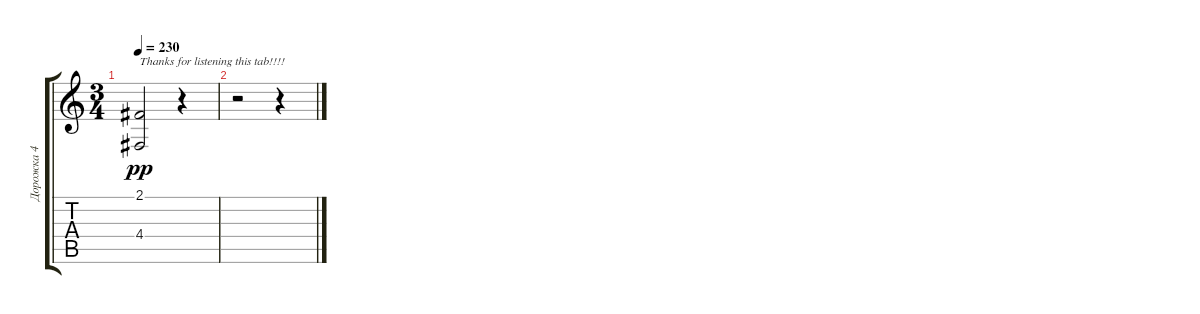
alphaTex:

\track ("Дорожка 4" "Дорожка 4") {instrument violin}
\staff {score tabs}
\tuning (E4 B3 G3 D3 A2 E2) {hide}
\ts (3 4)
\tempo 230
\clef g2
\ks c
(2.1 4.4).2{txt "Thanks for listening this tab!!!!" dy pp} r.4 |
r.2 r.4
